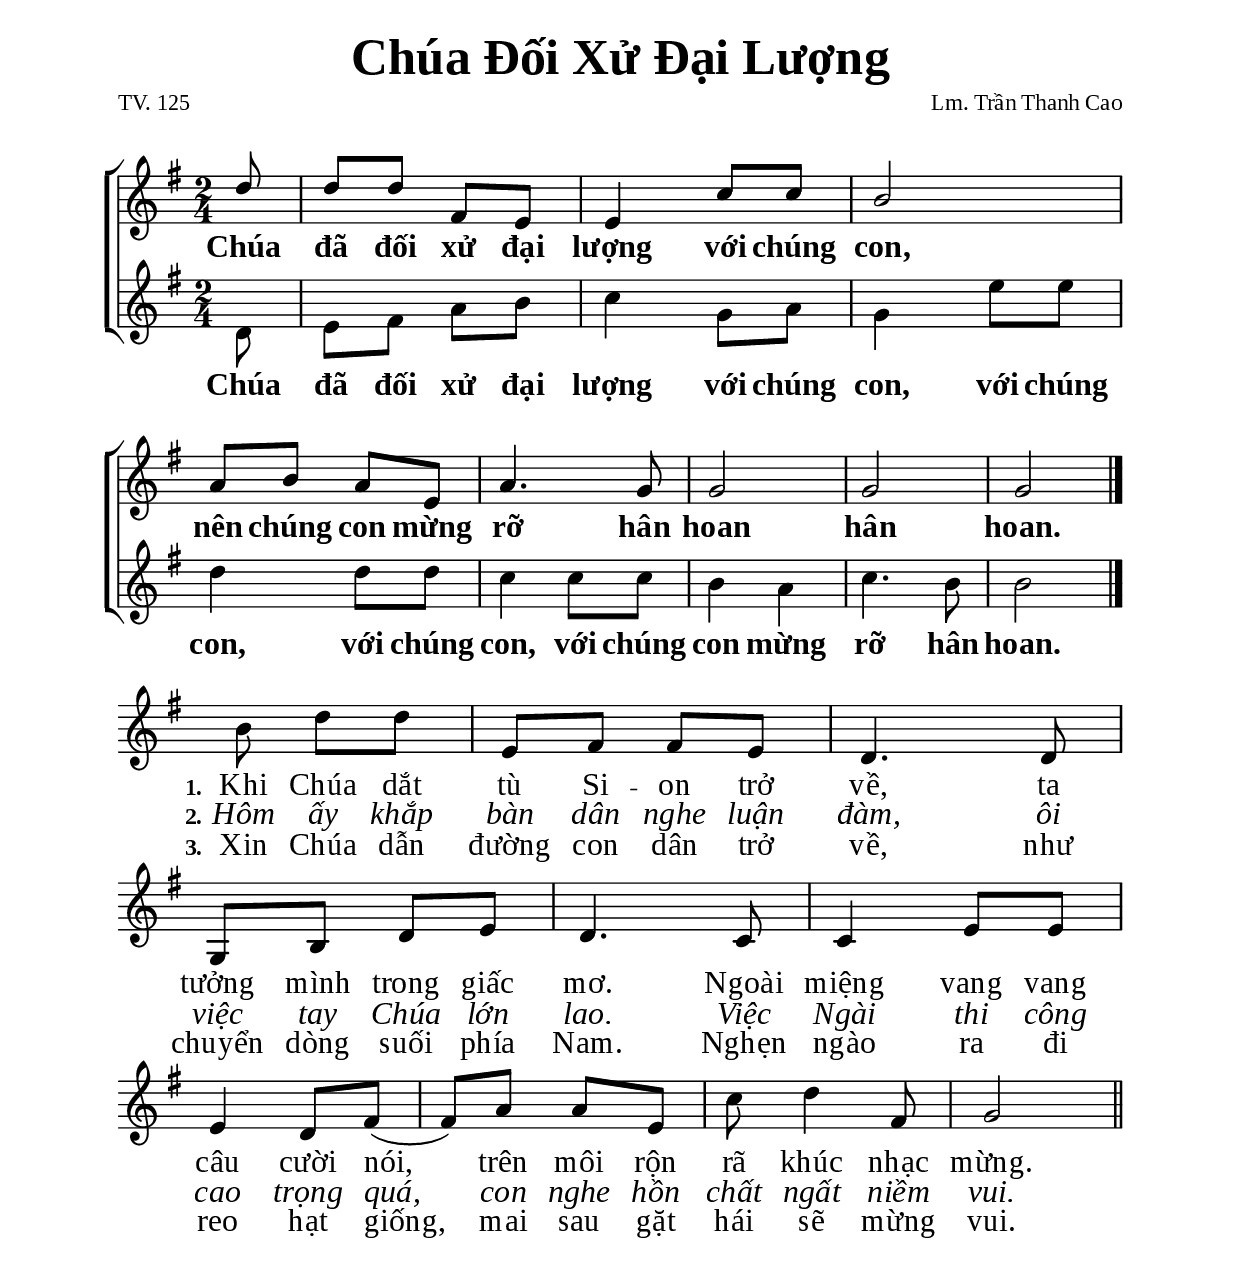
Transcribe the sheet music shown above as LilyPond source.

% Cài đặt chung
\version "2.20.0"
\include "english.ly"

\header {
  title = \markup { \fontsize #3 "Chúa Đối Xử Đại Lượng" }
  poet = "TV. 125"
  composer = "Lm. Trần Thanh Cao"
  arranger = " "
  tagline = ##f
}

\paper {
  #(set-paper-size "a4")
  top-margin = 10\mm
  bottom-margin = 10\mm
  left-margin = 20\mm
  right-margin = 20\mm
  #(define fonts
    (make-pango-font-tree
      "Liberation Serif"
      "Liberation Serif"
      "Liberation Serif"
      (/ 20 20)))
  page-count = #1
  indent = #0
  system-system-spacing.basic-distance = #17
}

% Nhạc điệp khúc
nhacDiepKhucBas = \relative c' {
  \partial 8 d8 |
  e fs a b |
  c4 g8 a |
  g4 e'8 e |
  d4 d8 d |
  c4 c8 c |
  b4 a |
  c4. b8 |
  b2 \bar "|."
}

nhacDiepKhucSop = \relative c'' {
  \partial 8 d8 |
  d d fs, e |
  e4 c'8 c |
  b2 |
  a8 b a e |
  a4. g8 |
  g2 |
  g2 |
  g2 \bar "|."
}

% Nhạc phiên khúc
nhacPhienKhuc = \relative c'' {
  \partial 4. b8 d d |
  e, fs fs e |
  d4. d8 |
  g, b d e |
  d4. c8 |
  c4 e8 e |
  e4 d8 fs ( |
  fs) a a e |
  c' d4 fs,8 |
  g2 \bar "||"
}

% Lời điệp khúc
loiDiepKhucSop = \lyricmode {
  Chúa đã đối xử đại lượng với chúng con,
  nên chúng con mừng rỡ hân hoan hân hoan.
}

loiDiepKhucBas = \lyricmode {
  Chúa đã đối xử đại lượng với chúng con,
  với chúng con, với chúng con,
  với chúng con mừng rỡ hân hoan.
}

% Lời phiên khúc
loiPhienKhucMot = \lyricmode {
  \set stanza = #"1."
  Khi Chúa dắt tù Si -- on trở về,
  ta tưởng mình trong giấc mơ.
  Ngoài miệng vang vang câu cười nói,
  trên môi rộn rã khúc nhạc mừng.
}

loiPhienKhucHai = \lyricmode {
  \override Lyrics.LyricText.font-shape = #'italic
  \set stanza = #"2."
  Hôm ấy khắp bàn dân nghe luận đàm,
  ôi việc tay Chúa lớn lao.
  Việc Ngài thi công cao trọng quá,
  con nghe hồn chất ngất niềm vui.
}

loiPhienKhucBa = \lyricmode {
  \set stanza = #"3."
  Xin Chúa dẫn đường con dân trở về,
  như chuyển dòng suối phía Nam.
  Nghẹn ngào ra đi reo hạt giống,
  mai sau gặt hái sẽ mừng vui.
}

% Dàn trang
\score {
  \new ChoirStaff <<
    \new Staff \with {
        \consists "Merge_rests_engraver"
        \magnifyStaff #(magstep +1)
      }
      <<
      \new Voice = beSop {
        \voiceOne \key g \major \time 2/4 \nhacDiepKhucSop
      }
      \new Lyrics \lyricsto beSop \loiDiepKhucSop
    >>
    \new Staff \with {
        \consists "Merge_rests_engraver"
        \magnifyStaff #(magstep +1)
      }
      <<
      \new Voice = beBas {
        \voiceTwo \key g \major \time 2/4 \nhacDiepKhucBas
      }
      \new Lyrics \lyricsto beBas \loiDiepKhucBas
    >>
  >>
  \layout {
    \override Lyrics.LyricText.font-series = #'bold
    \override Lyrics.LyricText.font-size = #+3
    \override Lyrics.LyricSpace.minimum-distance = #0.5
    \override Score.BarNumber.break-visibility = ##(#f #f #f)
  }
}

\score {
  \new ChoirStaff <<
    \new Staff = phienKhuc \with {
        \magnifyStaff #(magstep +1)
      }
      <<
      \new Voice = beSop {
        \key g \major \time 2/4 \nhacPhienKhuc
      }
    >>
    \new Lyrics \lyricsto beSop \loiPhienKhucMot
    \new Lyrics \lyricsto beSop \loiPhienKhucHai
    \new Lyrics \lyricsto beSop \loiPhienKhucBa
  >>
  \layout {
    \override Staff.TimeSignature.transparent = ##t
    \override Lyrics.LyricText.font-size = #+3
    \override Lyrics.LyricSpace.minimum-distance = #2.0
    \override Score.BarNumber.break-visibility = ##(#f #f #f)
  } 
}
